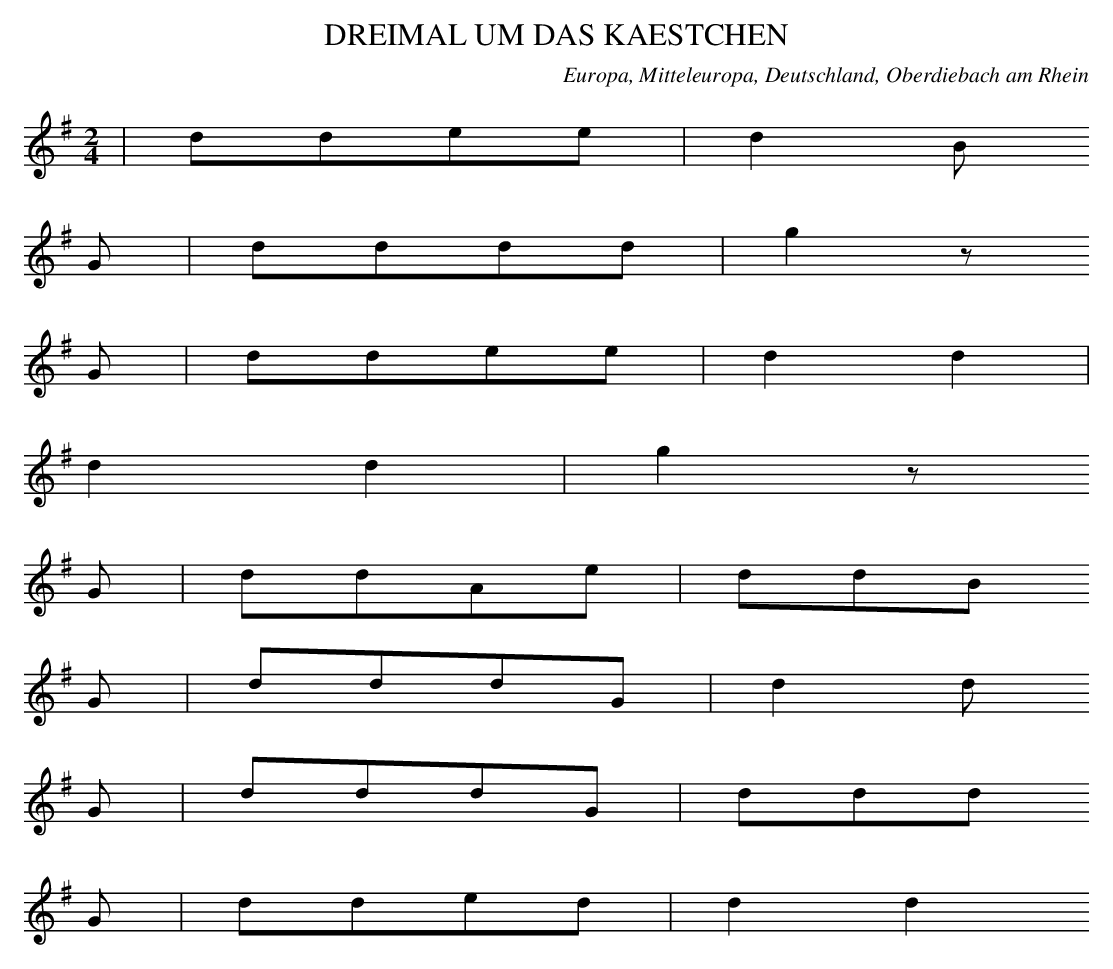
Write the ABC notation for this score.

X:1
T: DREIMAL UM DAS KAESTCHEN
O: Europa, Mitteleuropa, Deutschland, Oberdiebach am Rhein
M: 2/4
L: 1/8
K: G
 | ddee | d2B
G | dddd | g2z
G | ddee | d2d2 |
d2d2 | g2z
G | ddAe | ddB
G | dddG | d2d
G | dddG | ddd
G | dded | d2d2
